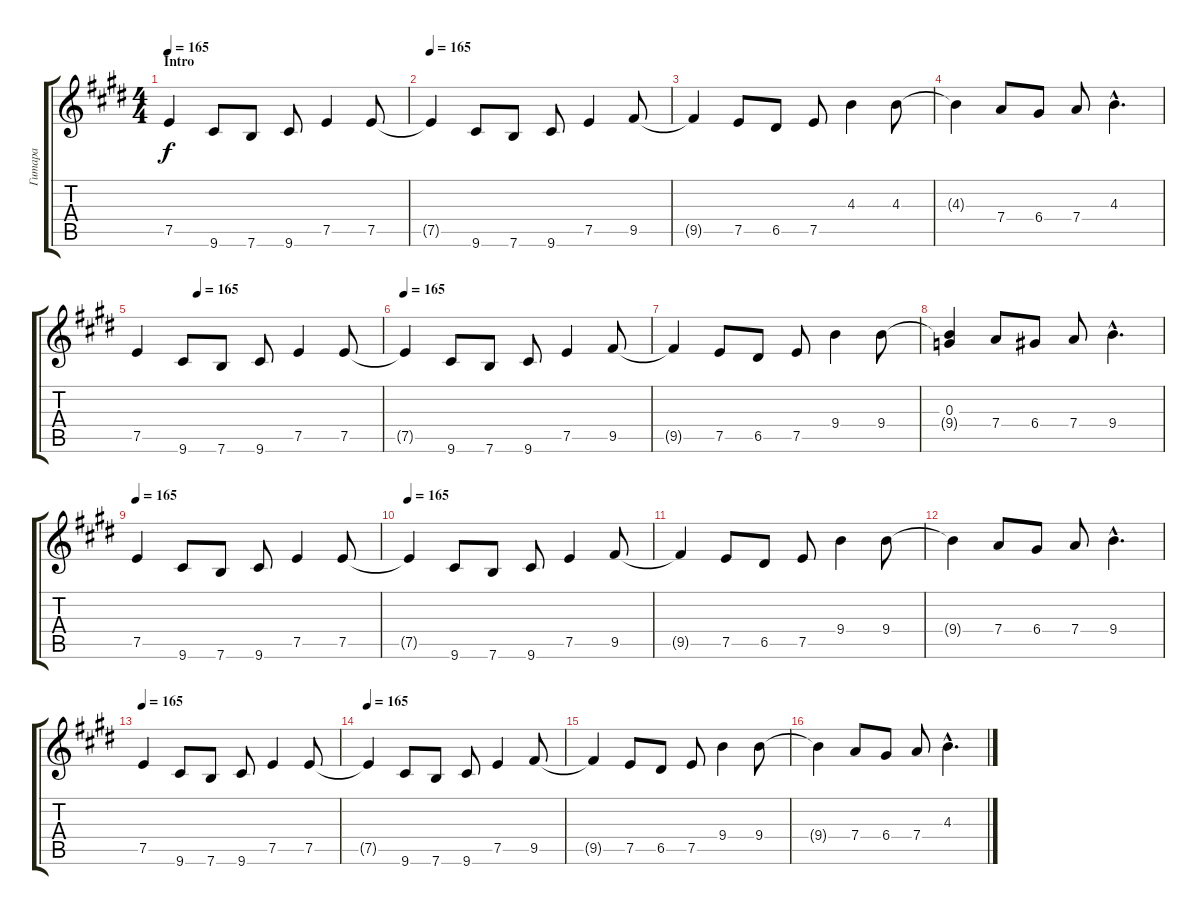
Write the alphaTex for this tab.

\track ("Гитара" "Гитара") {instrument overdrivenguitar}
\staff {score tabs}
\tuning (E4 B3 G3 D3 A2 E2) {hide}
\ts (4 4)
\section ("" "Intro")
\tempo 165
\clef g2
\ks e
7.5.4{dy f instrument overdrivenguitar} 9.6.8 7.6.8 9.6.8 7.5.4 7.5.8 |
\tempo 165
7.5{t}.4 9.6.8 7.6.8 9.6.8 7.5.4 9.5.8 |
9.5{t}.4 7.5.8 6.5.8 7.5.8 4.3.4 4.3.8 |
4.3{t}.4 7.4.8 6.4.8 7.4.8 4.3{hac}.4{d} |
\tempo (165 0.25)
7.5.4 9.6.8 7.6.8 9.6.8 7.5.4 7.5.8 |
\tempo 165
7.5{t}.4 9.6.8 7.6.8 9.6.8 7.5.4 9.5.8 |
9.5{t}.4 7.5.8 6.5.8 7.5.8 9.4.4 9.4.8 |
(0.3 9.4{t}).4 7.4.8 6.4.8 7.4.8 9.4{hac}.4{d} |
\tempo 165
7.5.4 9.6.8 7.6.8 9.6.8 7.5.4 7.5.8 |
\tempo 165
7.5{t}.4 9.6.8 7.6.8 9.6.8 7.5.4 9.5.8 |
9.5{t}.4 7.5.8 6.5.8 7.5.8 9.4.4 9.4.8 |
9.4{t}.4 7.4.8 6.4.8 7.4.8 9.4{hac}.4{d} |
\tempo 165
7.5.4 9.6.8 7.6.8 9.6.8 7.5.4 7.5.8 |
\tempo 165
7.5{t}.4 9.6.8 7.6.8 9.6.8 7.5.4 9.5.8 |
9.5{t}.4 7.5.8 6.5.8 7.5.8 9.4.4 9.4.8 |
9.4{t}.4 7.4.8 6.4.8 7.4.8 4.3{hac}.4{d}
